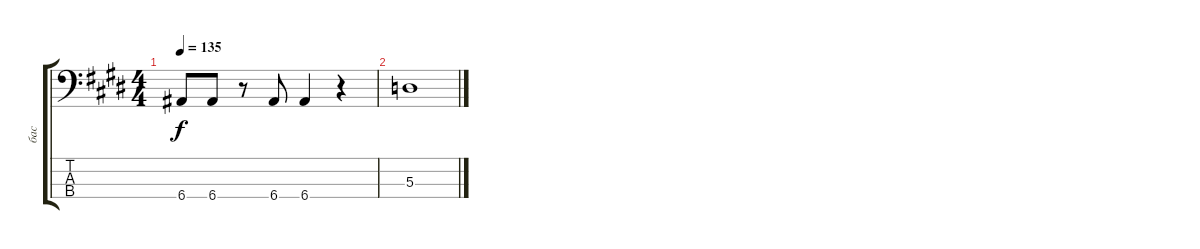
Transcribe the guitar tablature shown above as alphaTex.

\track ("бас" "бас") {instrument electricbassfinger}
\staff {score tabs}
\tuning (G2 D2 A1 E1) {hide}
\ts (4 4)
\tempo 135
\clef f4
\ks c#minor
6.4.8{dy f} 6.4.8 r.8 6.4.8 6.4.4 r.4 |
5.3.1
